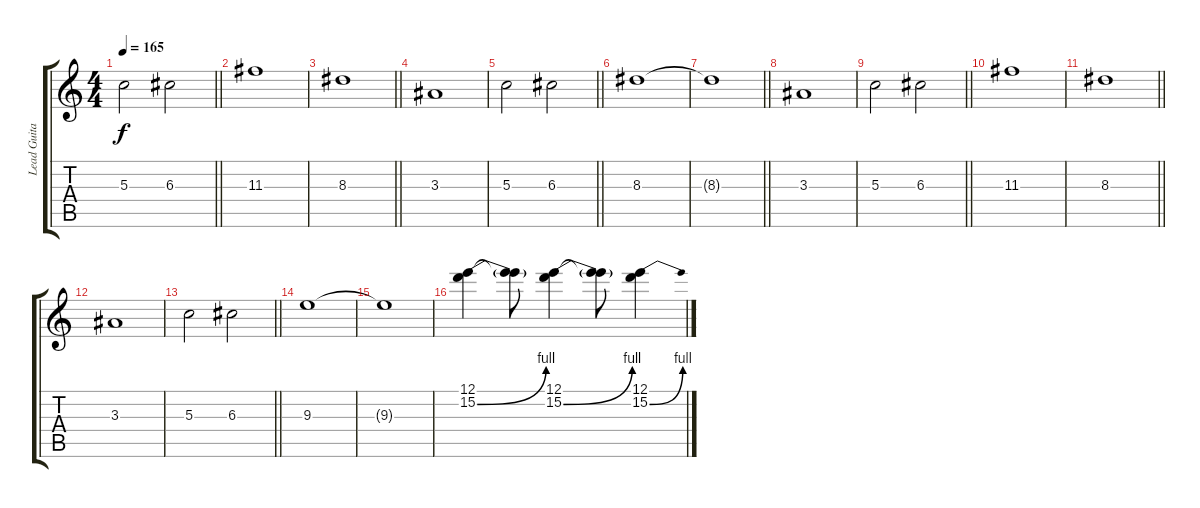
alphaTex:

\track ("Lead Guitar" "Lead Guita") {instrument electricguitarclean}
\staff {score tabs}
\tuning (E4 B3 G3 D3 A2 E2) {hide}
\ts (4 4)
\tempo 165
\clef g2
\barLineRight lightlight
\ks c
5.3.2{dy f} 6.3.2 |
11.3.1 |
\barLineRight lightlight
8.3.1 |
3.3.1 |
\barLineRight lightlight
5.3.2 6.3.2 |
8.3.1 |
\barLineRight lightlight
8.3{t}.1 |
3.3.1 |
\barLineRight lightlight
5.3.2 6.3.2 |
11.3.1 |
\barLineRight lightlight
8.3.1 |
3.3.1 |
\barLineRight lightlight
5.3.2 6.3.2 |
9.3.1 |
9.3{t}.1 |
(12.1 15.2{be (bend 0 0 60 4)}).4 (12.1{t} 15.2{t}).8 (12.1 15.2{be (bend 0 0 60 4)}).4 (12.1{t} 15.2{t}).8 (12.1 15.2{be (bend 0 0 60 4)}).4
